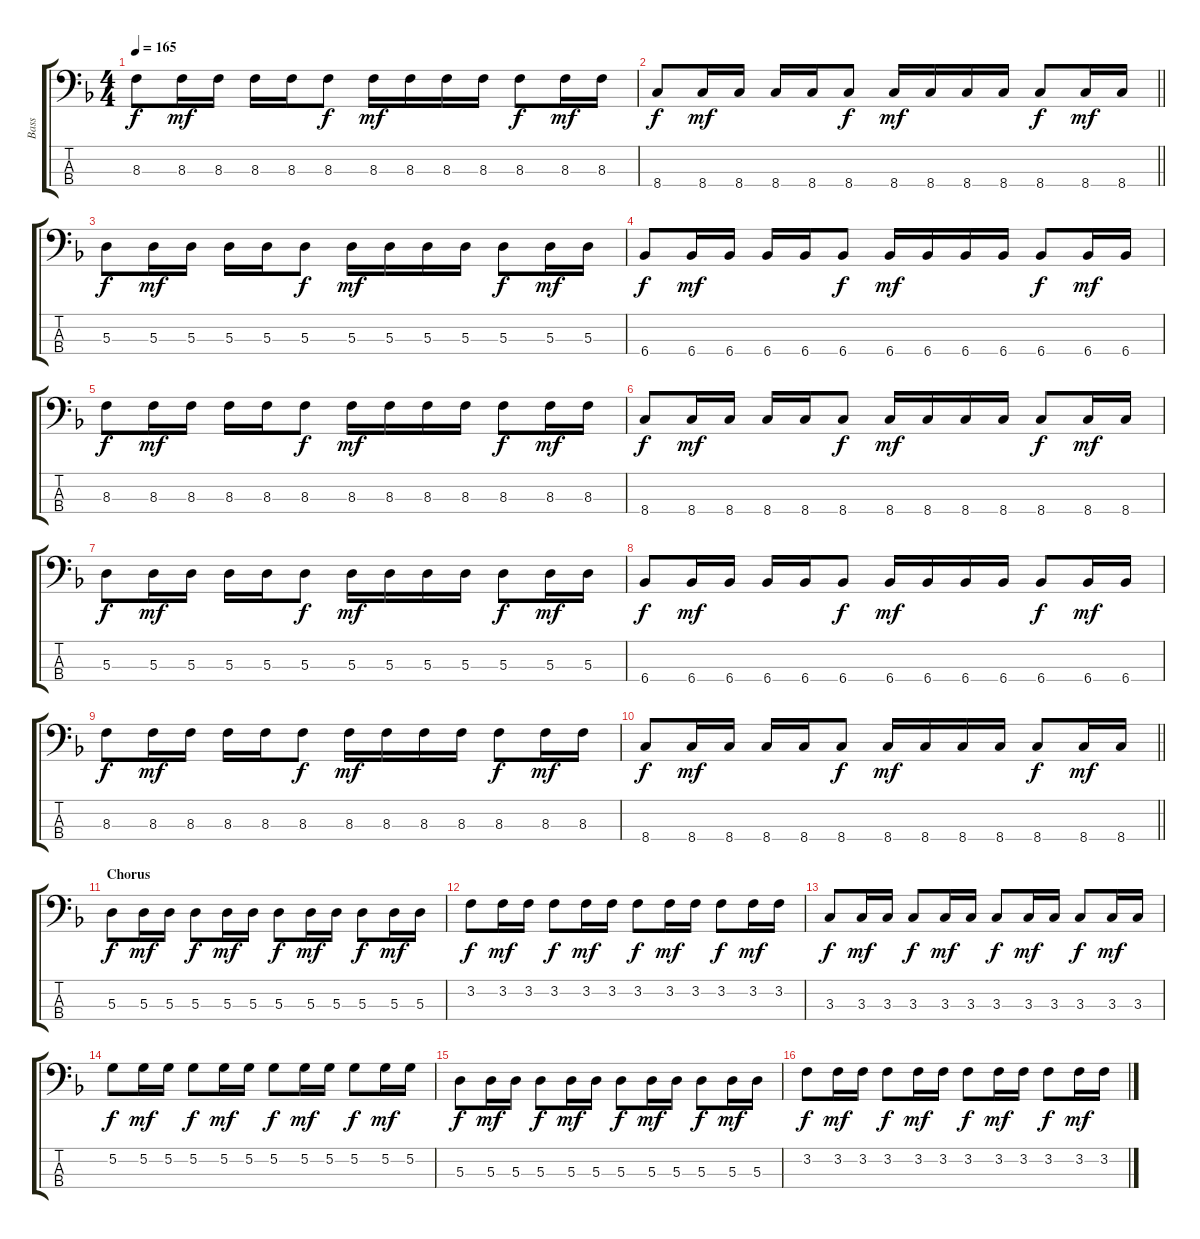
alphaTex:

\track ("Bass" "Bass") {instrument electricbassfinger}
\staff {score tabs}
\tuning (G2 D2 A1 E1) {hide}
\ts (4 4)
\tempo 165
\clef f4
\ks f
8.3.8{dy f} 8.3.16{dy mf} 8.3.16 8.3.16 8.3.16 8.3.8{dy f} 8.3.16{dy mf} 8.3.16 8.3.16 8.3.16 8.3.8{dy f} 8.3.16{dy mf} 8.3.16 |
\barLineRight lightlight
8.4.8{dy f} 8.4.16{dy mf} 8.4.16 8.4.16 8.4.16 8.4.8{dy f} 8.4.16{dy mf} 8.4.16 8.4.16 8.4.16 8.4.8{dy f} 8.4.16{dy mf} 8.4.16 |
5.3.8{dy f} 5.3.16{dy mf} 5.3.16 5.3.16 5.3.16 5.3.8{dy f} 5.3.16{dy mf} 5.3.16 5.3.16 5.3.16 5.3.8{dy f} 5.3.16{dy mf} 5.3.16 |
6.4.8{dy f} 6.4.16{dy mf} 6.4.16 6.4.16 6.4.16 6.4.8{dy f} 6.4.16{dy mf} 6.4.16 6.4.16 6.4.16 6.4.8{dy f} 6.4.16{dy mf} 6.4.16 |
8.3.8{dy f} 8.3.16{dy mf} 8.3.16 8.3.16 8.3.16 8.3.8{dy f} 8.3.16{dy mf} 8.3.16 8.3.16 8.3.16 8.3.8{dy f} 8.3.16{dy mf} 8.3.16 |
8.4.8{dy f} 8.4.16{dy mf} 8.4.16 8.4.16 8.4.16 8.4.8{dy f} 8.4.16{dy mf} 8.4.16 8.4.16 8.4.16 8.4.8{dy f} 8.4.16{dy mf} 8.4.16 |
5.3.8{dy f} 5.3.16{dy mf} 5.3.16 5.3.16 5.3.16 5.3.8{dy f} 5.3.16{dy mf} 5.3.16 5.3.16 5.3.16 5.3.8{dy f} 5.3.16{dy mf} 5.3.16 |
6.4.8{dy f} 6.4.16{dy mf} 6.4.16 6.4.16 6.4.16 6.4.8{dy f} 6.4.16{dy mf} 6.4.16 6.4.16 6.4.16 6.4.8{dy f} 6.4.16{dy mf} 6.4.16 |
8.3.8{dy f} 8.3.16{dy mf} 8.3.16 8.3.16 8.3.16 8.3.8{dy f} 8.3.16{dy mf} 8.3.16 8.3.16 8.3.16 8.3.8{dy f} 8.3.16{dy mf} 8.3.16 |
\barLineRight lightlight
8.4.8{dy f} 8.4.16{dy mf} 8.4.16 8.4.16 8.4.16 8.4.8{dy f} 8.4.16{dy mf} 8.4.16 8.4.16 8.4.16 8.4.8{dy f} 8.4.16{dy mf} 8.4.16 |
\section ("" "Chorus")
5.3.8{dy f} 5.3.16{dy mf} 5.3.16 5.3.8{dy f} 5.3.16{dy mf} 5.3.16 5.3.8{dy f} 5.3.16{dy mf} 5.3.16 5.3.8{dy f} 5.3.16{dy mf} 5.3.16 |
3.2.8{dy f} 3.2.16{dy mf} 3.2.16 3.2.8{dy f} 3.2.16{dy mf} 3.2.16 3.2.8{dy f} 3.2.16{dy mf} 3.2.16 3.2.8{dy f} 3.2.16{dy mf} 3.2.16 |
3.3.8{dy f} 3.3.16{dy mf} 3.3.16 3.3.8{dy f} 3.3.16{dy mf} 3.3.16 3.3.8{dy f} 3.3.16{dy mf} 3.3.16 3.3.8{dy f} 3.3.16{dy mf} 3.3.16 |
5.2.8{dy f} 5.2.16{dy mf} 5.2.16 5.2.8{dy f} 5.2.16{dy mf} 5.2.16 5.2.8{dy f} 5.2.16{dy mf} 5.2.16 5.2.8{dy f} 5.2.16{dy mf} 5.2.16 |
5.3.8{dy f} 5.3.16{dy mf} 5.3.16 5.3.8{dy f} 5.3.16{dy mf} 5.3.16 5.3.8{dy f} 5.3.16{dy mf} 5.3.16 5.3.8{dy f} 5.3.16{dy mf} 5.3.16 |
3.2.8{dy f} 3.2.16{dy mf} 3.2.16 3.2.8{dy f} 3.2.16{dy mf} 3.2.16 3.2.8{dy f} 3.2.16{dy mf} 3.2.16 3.2.8{dy f} 3.2.16{dy mf} 3.2.16
